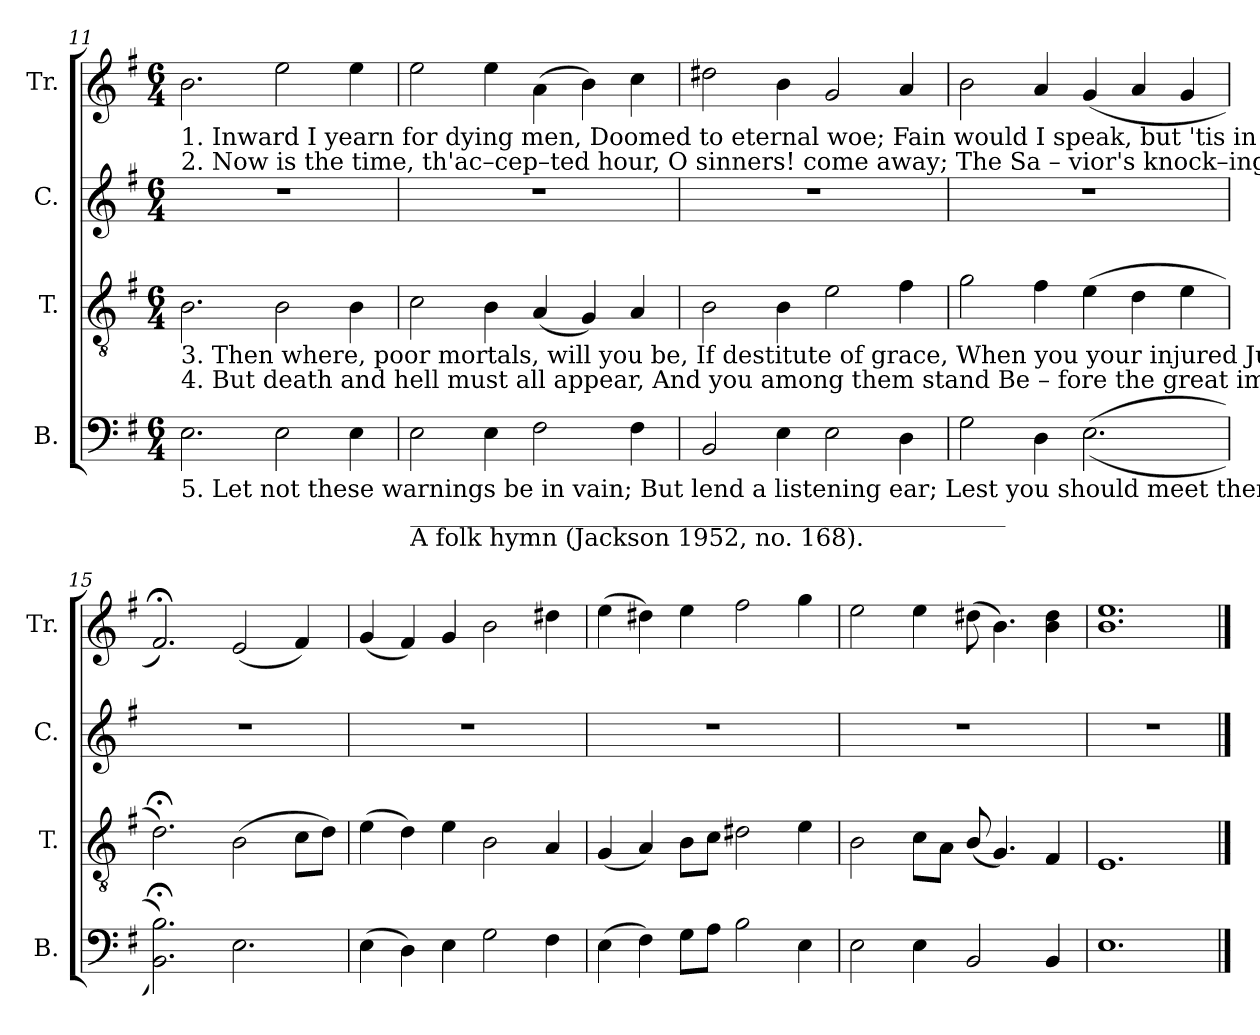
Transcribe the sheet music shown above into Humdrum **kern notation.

**kern	**kern	**kern	**kern
*part4	*part3	*part2	*part1
*staff4	*staff3	*staff2	*staff1
*I"B.	*I"T.	*I"C.	*I"Tr.
*I'B.	*I'T.	*I'C.	*I'Tr.
!!LO:LB:g=z
*clefF4	*clefGv2	*clefG2	*clefG2
*k[f#]	*k[f#]	*k[f#]	*k[f#]
*M6/4	*M6/4	*M6/4	*M6/4
=11	=11	=11	=11
!	!	!	!LO:TX:b:t=1. Inward I  yearn for  dying  men,  Doomed to eternal woe;       Fain    would   I   speak,  but  'tis    in    vain,   If  God  will  not  speak   too.
!	!	!	!LO:TX:b:t=2. Now is the time, th'ac–cep–ted hour,  O sinners! come away;  The  Sa – vior's  knock–ing  at your   door,   A – rise  with–out   de –  lay.
!	!LO:TX:b:t=3. Then where, poor mortals, will you be,  If destitute of grace,  When  you  your  injured Judge  shall   see,  And  stand  be–fore  his  face?	!	!
!	!LO:TX:b:t=4. But death and hell must all  appear,  And you among them stand  Be – fore  the  great  im–par–tial   bar,  Arraigned at Christ's right hand.	!	!
!LO:TX:b:t=5. Let not these warnings be in vain; But lend a listening ear;      Lest you should meet them all  a –gain,  When wrapped in  keen   des – pair.	!	!	!
2.E\	2.B\	1.r	2.b\
2E\	2B\	.	2ee\
4E\	4B\	.	4ee\
=12	=12	=12	=12
!LO:TX:b:t=_________________________________________________	!	!	!
!LO:TX:b:t=A folk hymn (Jackson 1952, no. 168).	!	!	!
2E\	2c\	1.r	2ee\
4E\	4B\	.	4ee\
2F#\	(4A/	.	(4a\
.	4G/)	.	4b\)
4F#\	4A/	.	4cc\
=13	=13	=13	=13
2BB/	2B\	1.r	2dd#X\
4E\	4B\	.	4b\
2E\	2e\	.	2g/
4D\	4f#\	.	4a/
=14	=14	=14	=14
2G\	2g\	1.r	2b\
4D\	4f#\	.	4a/
((2.E\	(4e\	.	(4g/
.	4d\	.	4a/
.	4e\	.	4g/
=15	=15	=15	=15
2.BB\;< 2.B\;<))	2.d;<\)	1.r	2.f#;</)
2.E\	(2B\	.	(2e/
.	8c\L	.	4f#/)
.	8d\J)	.	.
=16	=16	=16	=16
(4E\	(4e\	1.r	(4g/
4D\)	4d\)	.	4f#/)
4E\	4e\	.	4g/
2G\	2B\	.	2b\
4F#\	4A/	.	4dd#X\
=17	=17	=17	=17
(4E\	(4G/	1.r	(4ee\
4F#\)	4A/)	.	4dd#X\)
8G\L	8B\L	.	4ee\
8A\J	8c\J	.	.
2B\	2d#X\	.	2ff#\
4E\	4e\	.	4gg\
=18	=18	=18	=18
2E\	2B\	1.r	2ee\
4E\	8c\L	.	4ee\
.	8A\J	.	.
2BB/	(8B/	.	(8dd#X\
.	4.G/)	.	4.b\)
4BB/	4F#/	.	4b\ 4dd#\
=19	=19	=19	=19
1.E	1.E	1.r	1.b 1.ee
==	==	==	==
*-	*-	*-	*-
